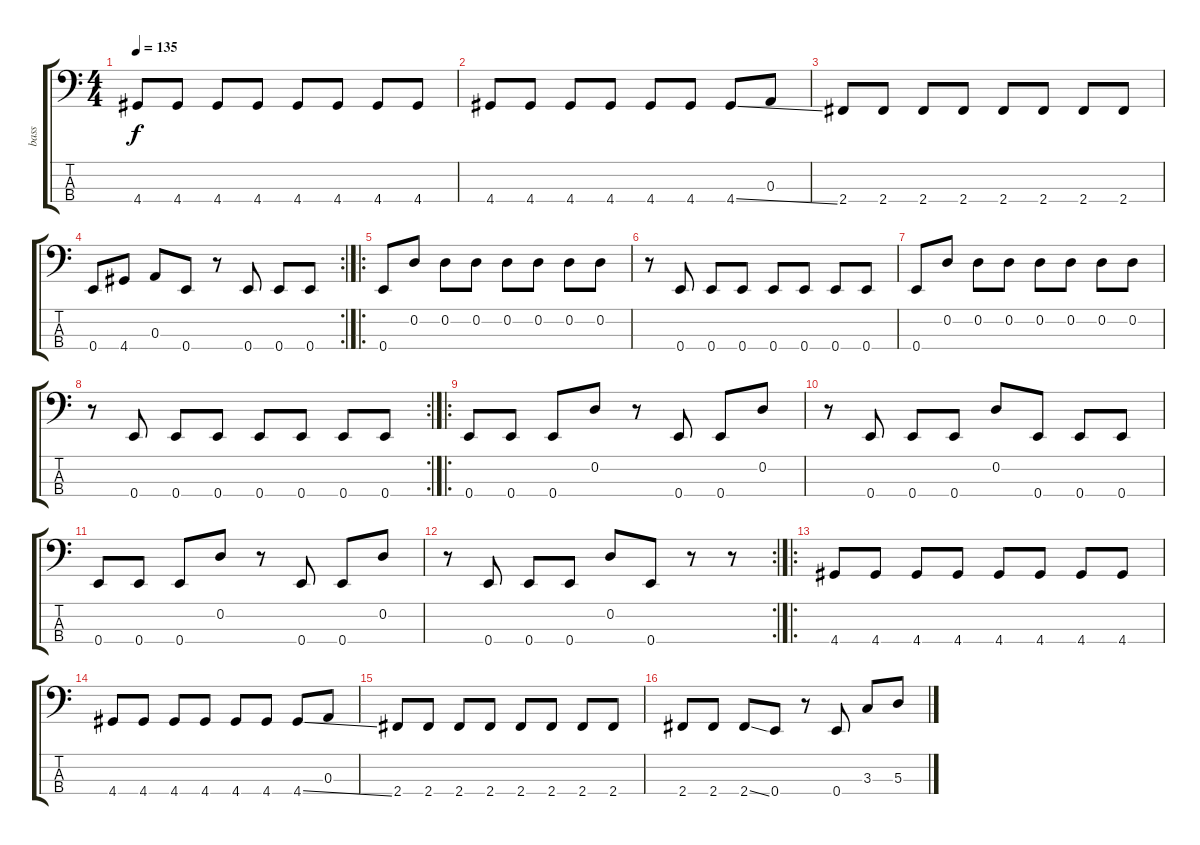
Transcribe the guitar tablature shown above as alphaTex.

\track ("bass" "bass") {instrument electricbassfinger}
\staff {score tabs}
\tuning (G2 D2 A1 E1) {hide}
\ts (4 4)
\tempo 135
\clef f4
\ks c
4.4.8{dy f} 4.4.8 4.4.8 4.4.8 4.4.8 4.4.8 4.4.8 4.4.8 |
4.4.8 4.4.8 4.4.8 4.4.8 4.4.8 4.4.8 4.4{ss}.8 0.3.8 |
2.4.8 2.4.8 2.4.8 2.4.8 2.4.8 2.4.8 2.4.8 2.4.8 |
\rc 2
0.4.8 4.4.8 0.3.8 0.4.8 r.8 0.4.8 0.4.8 0.4.8 |
\ro
0.4.8 0.2.8 0.2.8 0.2.8 0.2.8 0.2.8 0.2.8 0.2.8 |
r.8 0.4.8 0.4.8 0.4.8 0.4.8 0.4.8 0.4.8 0.4.8 |
0.4.8 0.2.8 0.2.8 0.2.8 0.2.8 0.2.8 0.2.8 0.2.8 |
\rc 2
r.8 0.4.8 0.4.8 0.4.8 0.4.8 0.4.8 0.4.8 0.4.8 |
\ro
0.4.8 0.4.8 0.4.8 0.2.8 r.8 0.4.8 0.4.8 0.2.8 |
r.8 0.4.8 0.4.8 0.4.8 0.2.8 0.4.8 0.4.8 0.4.8 |
0.4.8 0.4.8 0.4.8 0.2.8 r.8 0.4.8 0.4.8 0.2.8 |
\rc 2
r.8 0.4.8 0.4.8 0.4.8 0.2.8 0.4.8 r.8 r.8 |
\ro
4.4.8 4.4.8 4.4.8 4.4.8 4.4.8 4.4.8 4.4.8 4.4.8 |
4.4.8 4.4.8 4.4.8 4.4.8 4.4.8 4.4.8 4.4{ss}.8 0.3.8 |
2.4.8 2.4.8 2.4.8 2.4.8 2.4.8 2.4.8 2.4.8 2.4.8 |
2.4.8 2.4.8 2.4{ss}.8 0.4.8 r.8 0.4.8 3.3.8 5.3.8
